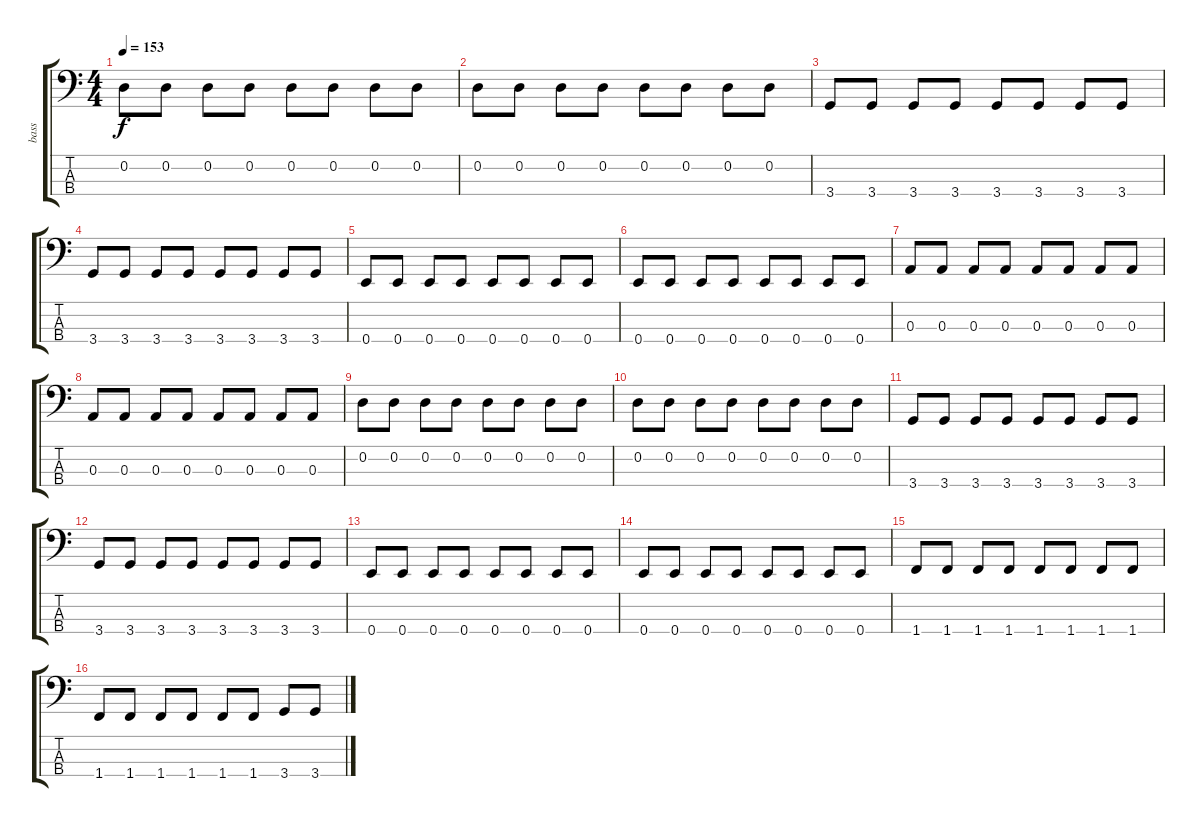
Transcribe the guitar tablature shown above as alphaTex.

\track ("bass" "bass") {instrument electricbasspick}
\staff {score tabs}
\tuning (G2 D2 A1 E1) {hide}
\ts (4 4)
\tempo 153
\clef f4
\ks c
0.2.8{dy f} 0.2.8 0.2.8 0.2.8 0.2.8 0.2.8 0.2.8 0.2.8 |
0.2.8 0.2.8 0.2.8 0.2.8 0.2.8 0.2.8 0.2.8 0.2.8 |
3.4.8 3.4.8 3.4.8 3.4.8 3.4.8 3.4.8 3.4.8 3.4.8 |
3.4.8 3.4.8 3.4.8 3.4.8 3.4.8 3.4.8 3.4.8 3.4.8 |
0.4.8 0.4.8 0.4.8 0.4.8 0.4.8 0.4.8 0.4.8 0.4.8 |
0.4.8 0.4.8 0.4.8 0.4.8 0.4.8 0.4.8 0.4.8 0.4.8 |
0.3.8 0.3.8 0.3.8 0.3.8 0.3.8 0.3.8 0.3.8 0.3.8 |
0.3.8 0.3.8 0.3.8 0.3.8 0.3.8 0.3.8 0.3.8 0.3.8 |
0.2.8 0.2.8 0.2.8 0.2.8 0.2.8 0.2.8 0.2.8 0.2.8 |
0.2.8 0.2.8 0.2.8 0.2.8 0.2.8 0.2.8 0.2.8 0.2.8 |
3.4.8 3.4.8 3.4.8 3.4.8 3.4.8 3.4.8 3.4.8 3.4.8 |
3.4.8 3.4.8 3.4.8 3.4.8 3.4.8 3.4.8 3.4.8 3.4.8 |
0.4.8 0.4.8 0.4.8 0.4.8 0.4.8 0.4.8 0.4.8 0.4.8 |
0.4.8 0.4.8 0.4.8 0.4.8 0.4.8 0.4.8 0.4.8 0.4.8 |
1.4.8 1.4.8 1.4.8 1.4.8 1.4.8 1.4.8 1.4.8 1.4.8 |
1.4.8 1.4.8 1.4.8 1.4.8 1.4.8 1.4.8 3.4.8 3.4.8
